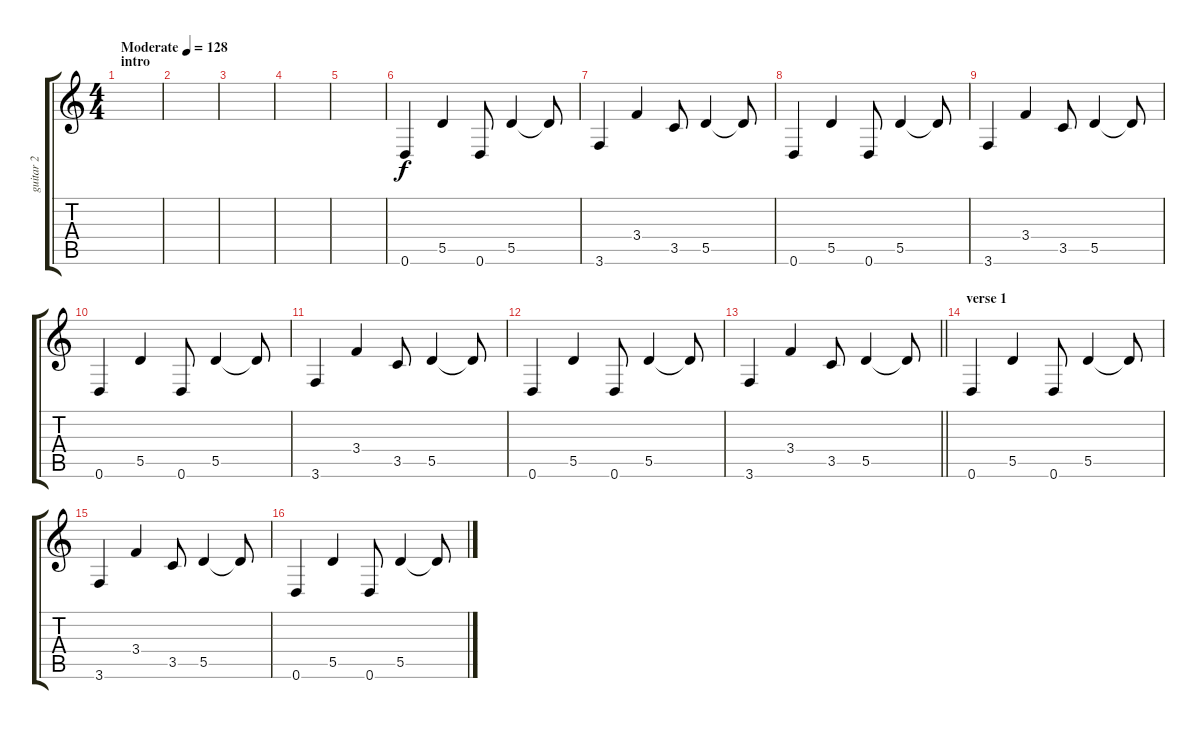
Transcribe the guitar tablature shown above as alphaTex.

\track ("guitar 2" "guitar 2") {instrument electricguitarjazz}
\staff {score tabs}
\tuning (E4 B3 G3 D3 A2 D2) {hide}
\ts (4 4)
\section ("" "intro")
\tempo (128 "Moderate")
\clef g2
\ks c
|
|
|
|
|
0.6.4 5.5.4 0.6.8 5.5.4 5.5{t}.8 |
3.6.4 3.4.4 3.5.8 5.5.4 5.5{t}.8 |
0.6.4 5.5.4 0.6.8 5.5.4 5.5{t}.8 |
3.6.4 3.4.4 3.5.8 5.5.4 5.5{t}.8 |
0.6.4 5.5.4 0.6.8 5.5.4 5.5{t}.8 |
3.6.4 3.4.4 3.5.8 5.5.4 5.5{t}.8 |
0.6.4 5.5.4 0.6.8 5.5.4 5.5{t}.8 |
\barLineRight lightlight
3.6.4 3.4.4 3.5.8 5.5.4 5.5{t}.8 |
\section ("" "verse 1")
0.6.4 5.5.4 0.6.8 5.5.4 5.5{t}.8 |
3.6.4 3.4.4 3.5.8 5.5.4 5.5{t}.8 |
0.6.4 5.5.4 0.6.8 5.5.4 5.5{t}.8
